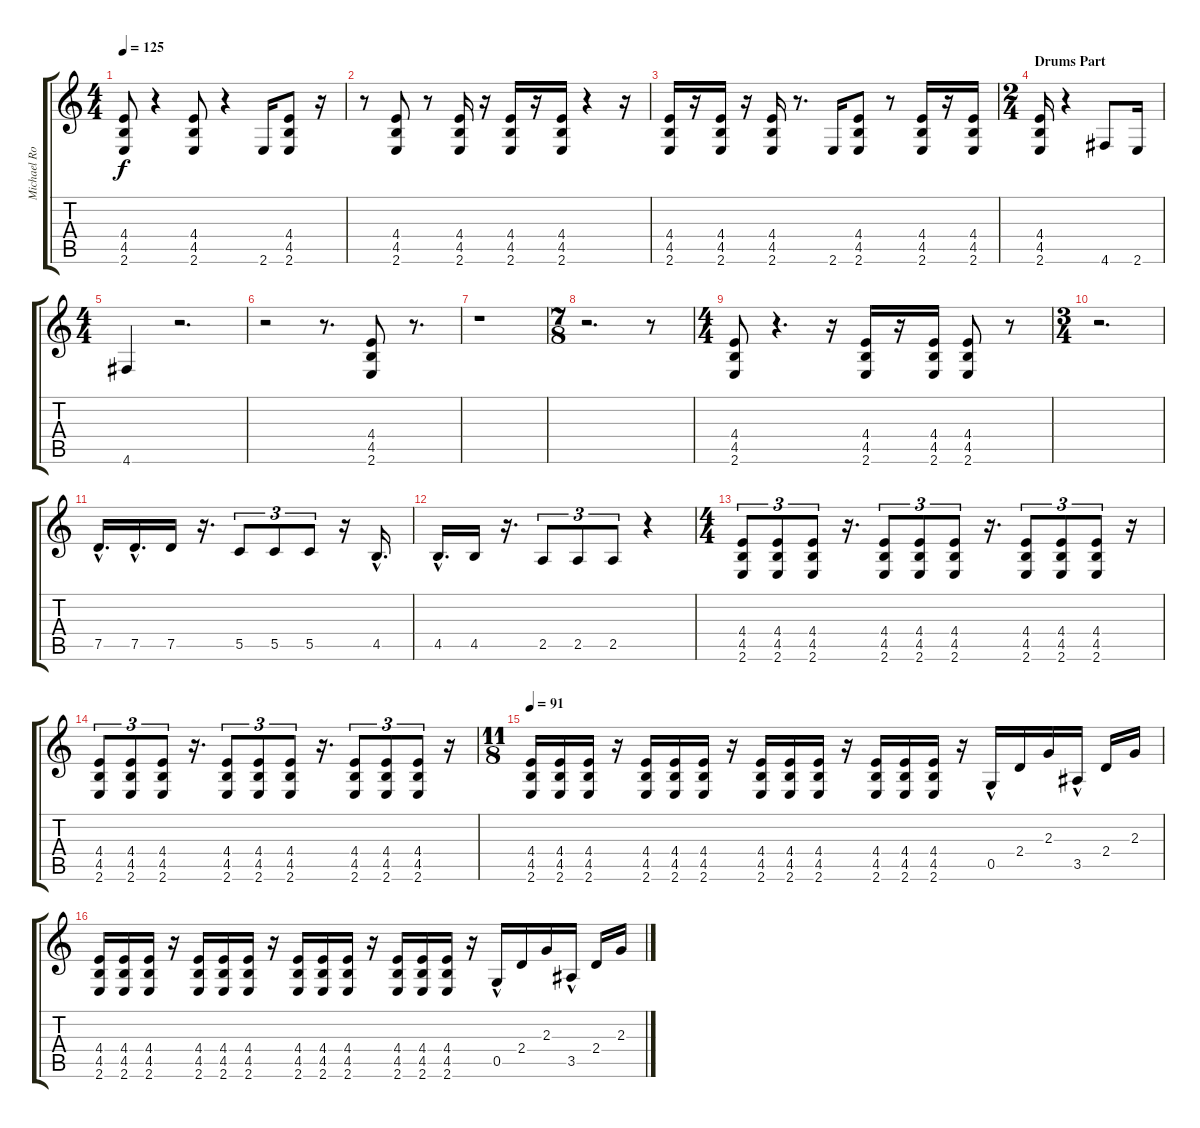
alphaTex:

\track ("Michael Romeo" "Michael Ro") {instrument distortionguitar}
\staff {score tabs}
\tuning (D4 A3 F3 C3 G2 D2) {hide}
\ts (4 4)
\tempo 125
\clef g2
\ks c
(4.4 4.5 2.6).8{dy f} r.4 (4.4 4.5 2.6).8 r.4 2.6.16 (4.4 4.5 2.6).8 r.16 |
r.8 (4.4 4.5 2.6).8 r.8 (4.4 4.5 2.6).16 r.16 (4.4 4.5 2.6).16 r.16 (4.4 4.5 2.6).16 r.4 r.16 |
(4.4 4.5 2.6).16 r.16 (4.4 4.5 2.6).16 r.16 (4.4 4.5 2.6).16 r.8{d} 2.6.16 (4.4 4.5 2.6).8 r.8 (4.4 4.5 2.6).16 r.16 (4.4 4.5 2.6).16 |
\ts (2 4)
\section ("" "Drums Part")
(4.4 4.5 2.6).16 r.4 4.6.8 2.6.16 |
\ts (4 4)
4.6.4 r.2{d} |
r.2 r.8{d} (4.4 4.5 2.6).8 r.8{d} |
r.1 |
\ts (7 8)
r.2{d} r.8 |
\ts (4 4)
(4.4 4.5 2.6).8 r.4{d} r.16 (4.4 4.5 2.6).16 r.16 (4.4 4.5 2.6).16 (4.4 4.5 2.6).8 r.8 |
\ts (3 4)
r.2{d} |
7.5{hac}.16{d} 7.5{hac}.16{d} 7.5.16 r.16{d} 5.5.8{tu (3 2)} 5.5.8{tu (3 2)} 5.5.8{tu (3 2)} r.16 4.5{hac}.16{d} |
4.5{hac}.16{d} 4.5.16 r.16{d} 2.5.8{tu (3 2)} 2.5.8{tu (3 2)} 2.5.8{tu (3 2)} r.4 |
\ts (4 4)
(4.4 4.5 2.6).8{tu (3 2)} (4.4 4.5 2.6).8{tu (3 2)} (4.4 4.5 2.6).8{tu (3 2)} r.16{d} (4.4 4.5 2.6).8{tu (3 2)} (4.4 4.5 2.6).8{tu (3 2)} (4.4 4.5 2.6).8{tu (3 2)} r.16{d} (4.4 4.5 2.6).8{tu (3 2)} (4.4 4.5 2.6).8{tu (3 2)} (4.4 4.5 2.6).8{tu (3 2)} r.16 |
(4.4 4.5 2.6).8{tu (3 2)} (4.4 4.5 2.6).8{tu (3 2)} (4.4 4.5 2.6).8{tu (3 2)} r.16{d} (4.4 4.5 2.6).8{tu (3 2)} (4.4 4.5 2.6).8{tu (3 2)} (4.4 4.5 2.6).8{tu (3 2)} r.16{d} (4.4 4.5 2.6).8{tu (3 2)} (4.4 4.5 2.6).8{tu (3 2)} (4.4 4.5 2.6).8{tu (3 2)} r.16 |
\ts (11 8)
\tempo 91
(4.4 4.5 2.6).16 (4.4 4.5 2.6).16 (4.4 4.5 2.6).16 r.16 (4.4 4.5 2.6).16 (4.4 4.5 2.6).16 (4.4 4.5 2.6).16 r.16 (4.4 4.5 2.6).16 (4.4 4.5 2.6).16 (4.4 4.5 2.6).16 r.16 (4.4 4.5 2.6).16 (4.4 4.5 2.6).16 (4.4 4.5 2.6).16 r.16 0.5{hac}.16 2.4.16 2.3.16 3.5{hac}.16 2.4.16 2.3.16 |
(4.4 4.5 2.6).16 (4.4 4.5 2.6).16 (4.4 4.5 2.6).16 r.16 (4.4 4.5 2.6).16 (4.4 4.5 2.6).16 (4.4 4.5 2.6).16 r.16 (4.4 4.5 2.6).16 (4.4 4.5 2.6).16 (4.4 4.5 2.6).16 r.16 (4.4 4.5 2.6).16 (4.4 4.5 2.6).16 (4.4 4.5 2.6).16 r.16 0.5{hac}.16 2.4.16 2.3.16 3.5{hac}.16 2.4.16 2.3.16
